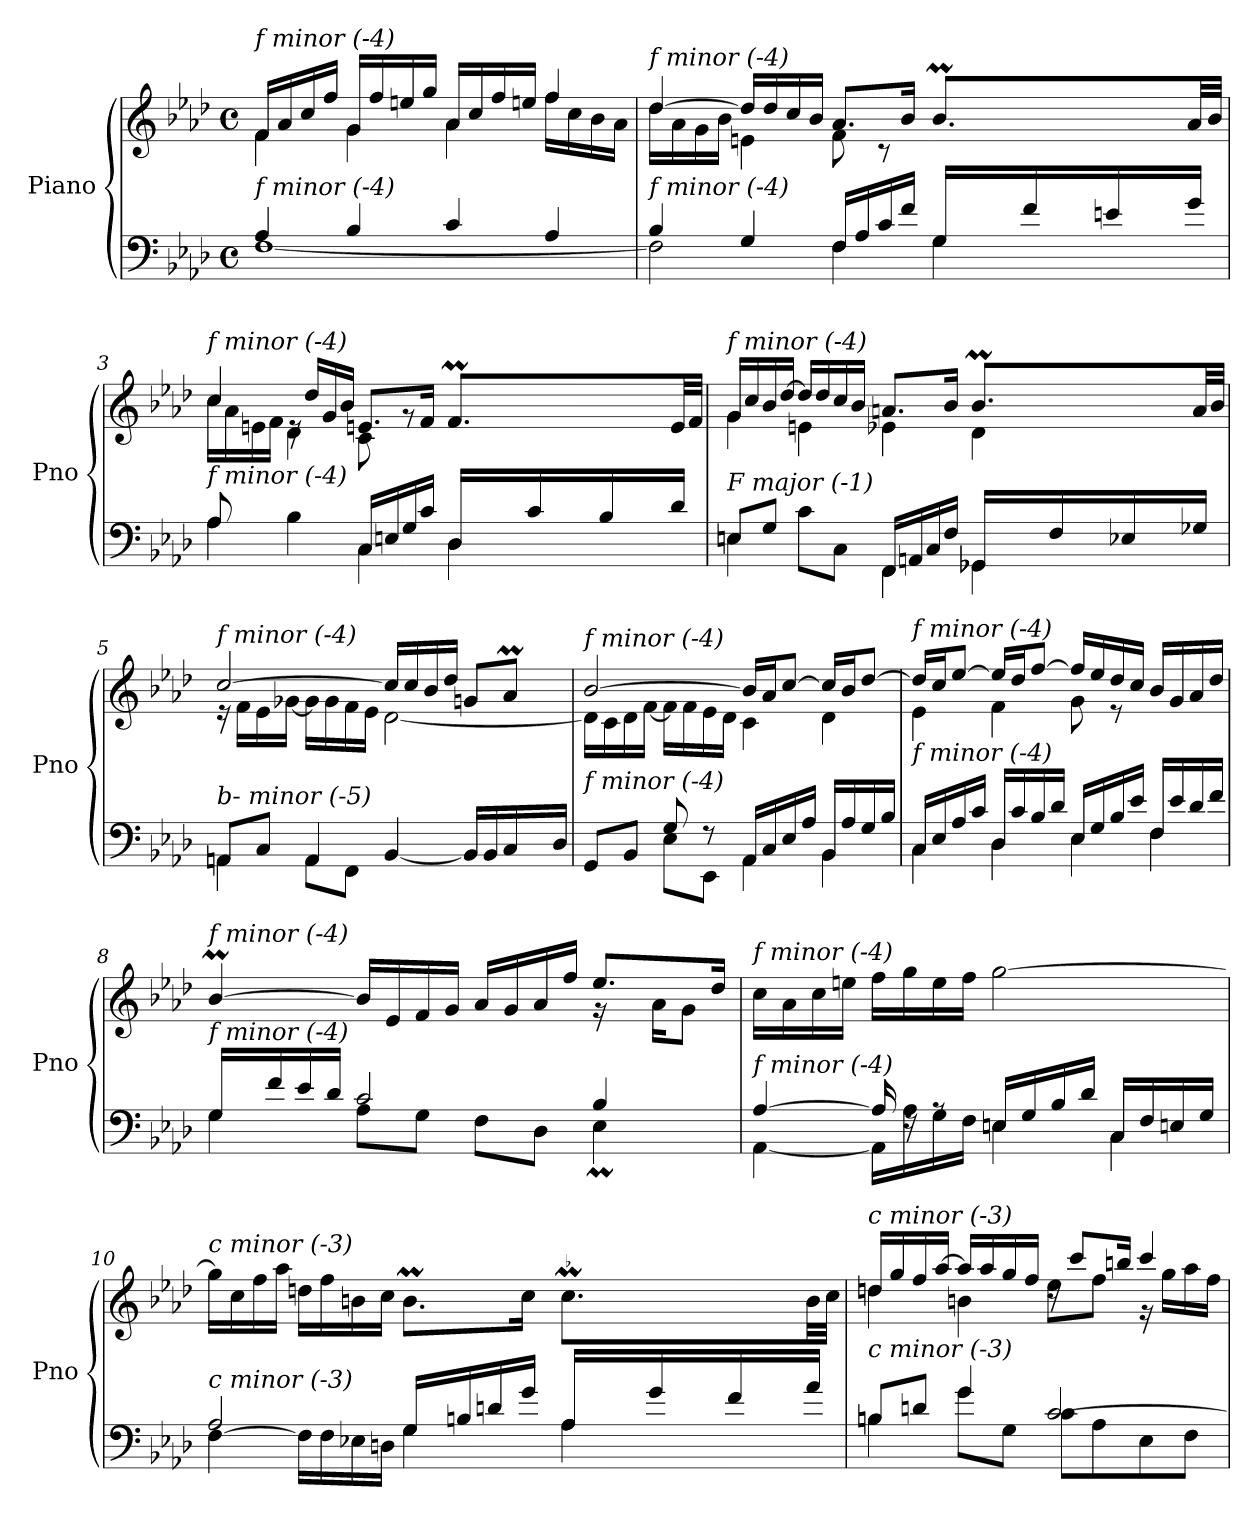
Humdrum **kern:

**kern	**kern
*part1	*part1
*staff2	*staff1
*I"Piano	*
*I'Pno	*
*clefF4	*clefG2
*k[b-e-a-d-]	*k[b-e-a-d-]
*M4/4	*M4/4
*met(c)	*met(c)
=1	=1
*^	*^
!	!	!LO:TX:i:t=f minor (-4)	!
!LO:TX:i:t=f minor (-4)	!	!	!
4A-/	[1F	16f/LL	4f\
.	.	16a-/	.
.	.	16cc/	.
.	.	16ff/JJ	.
4B-/	.	16g/LL	4g\
.	.	16ff/	.
.	.	16een/	.
.	.	16gg/JJ	.
4c/	.	16a-/LL	4a-\
.	.	16cc/	.
.	.	16ff/	.
.	.	16een/JJ	.
4A-/	.	4ff/	16ff\LL
.	.	.	16cc\
.	.	.	16b-\
.	.	.	16a-\JJ
=2	=2	=2	=2
*	*^	*	*
!	!	!	!LO:TX:i:t=f minor (-4)	!
!LO:TX:i:t=f minor (-4)	!	!	!	!
2...ryy	4B-/	2F\]	[4dd-/	16dd-\LL
.	.	.	.	16a-\
.	.	.	.	16g\
.	.	.	.	16b-\JJ
.	4G/	.	16dd-/LL]	4en\
.	.	.	16dd-/	.
.	.	.	16cc/	.
.	.	.	16b-/JJ	.
.	16F/LL	4F\	8.a-/L	8f\
.	16A-/	.	.	.
.	16c/	.	.	8r
.	16f/JJ	.	16b-/Jk	.
.	16G/LL	4G\	8.b-M/L	64ccyy
.	.	.	.	64b-yy
.	.	.	.	64ccyy
.	.	.	.	64b-yy
.	16f/	.	.	64ccyy
.	.	.	.	64b-yy
.	.	.	.	64ccyy
.	.	.	.	64b-yy
.	16en/	.	.	64ccyy
.	.	.	.	64b-yy
.	.	.	.	64ccyy
.	.	.	.	64b-yy
16ryy	16g/JJ	.	32a-/LL	16ryy
.	.	.	32b-/JJJ	.
!!LO:LB:g=z
=3	=3	=3	=3	=3
*	*	*	*	*^
!	!	!	!LO:TX:i:t=f minor (-4)	!	!
!LO:TX:i:t=f minor (-4)	!	!	!	!	!
2...ryy	4A-\	8A-/	4cc/	16cc\LL	8ryy
.	.	.	.	16a-\	.
.	.	4.ryy	.	16en\	4.ryy
.	.	.	.	16f\JJ	.
.	4B-\	.	16re	4d-\	.
.	.	.	16dd-/LL	.	.
.	.	.	16g/	.	.
.	.	.	16b-/JJ	.	.
.	16C/LL	4C\	8.en/L	8c\	2ryy
.	16En/	.	.	.	.
.	16G/	.	.	8rg	.
.	16c/JJ	.	16f/Jk	.	.
.	16D-/LL	4D-\	8.fM/L	64gyy	.
.	.	.	.	64fyy	.
.	.	.	.	64gyy	.
.	.	.	.	64fyy	.
.	16c/	.	.	64gyy	.
.	.	.	.	64fyy	.
.	.	.	.	64gyy	.
.	.	.	.	64fyy	.
.	16B-/	.	.	64gyy	.
.	.	.	.	64fyy	.
.	.	.	.	64gyy	.
.	.	.	.	64fyy	.
16ryy	16d-/JJ	.	32e/LL	16ryy	.
.	.	.	32f/JJJ	.	.
!!LO:LB:g=z
=4	=4	=4	=4	=4	=4
*	*	*	*	*	*^
!	!	!	!LO:TX:i:t=f minor (-4)	!	!	!
!LO:TX:i:t=F major (-1)	!	!	!	!	!	!
2.ryy	8En/L	4En\	16g/LL	4g\	2.ryy	4ryy
.	.	.	16cc/	.	.	.
.	8G/J	.	16b-/	.	.	.
.	.	.	[16dd-/JJ	.	.	.
.	8c\L	4ryy	16dd-/LL]	4en\	.	4ryy
.	.	.	16dd-/	.	.	.
.	8C\J	.	16cc/	.	.	.
.	.	.	16b-/JJ	.	.	.
.	16FF/LL	4FF\	8.an/L	4e-X\	.	2ryy
.	16AAn/	.	.	.	.	.
.	16C/	.	.	.	.	.
.	16F/JJ	.	16b-/Jk	.	.	.
8.ryy	16GG-X/LL	4GG-X\	8.b-M/L	4d-\	64ccyy	.
.	.	.	.	.	64b-yy	.
.	.	.	.	.	64ccyy	.
.	.	.	.	.	64b-yy	.
.	16F/	.	.	.	64ccyy	.
.	.	.	.	.	64b-yy	.
.	.	.	.	.	64ccyy	.
.	.	.	.	.	64b-yy	.
.	16E-X/	.	.	.	64ccyy	.
.	.	.	.	.	64b-yy	.
.	.	.	.	.	64ccyy	.
.	.	.	.	.	64b-yy	.
16ryy	16G-X/JJ	.	32a/LL	.	16ryy	.
.	.	.	32b-/JJJ	.	.	.
!!LO:LB:g=z	!!	!!	!!
=5	=5	=5	=5	=5	=5	=5
!	!	!	!LO:TX:i:t=f minor (-4)	!	!	!
!LO:TX:i:t=b- minor (-5)	!	!	!	!	!	!
2ryy	8AAn/L	4AAn\	[2cc/	16r	2ryy	2ryy
.	.	.	.	16f\LL	.	.
.	8C/J	.	.	16e-\	.	.
.	.	.	.	[16g-X\JJ	.	.
.	4AA/	8AA\L	.	16g-\LL]	.	.
.	.	.	.	16g-\	.	.
.	.	8FF\J	.	16f\	.	.
.	.	.	.	16e-\JJ	.	.
4ryy	[4BB-/	2ryy	16cc/LL]	[2d-\	4ryy	2ryy
.	.	.	16cc/	.	.	.
.	.	.	16b-/	.	.	.
.	.	.	16dd-/JJ	.	.	.
8ryy	16BB-/LL]	.	8gn/L	.	8ryy	.
.	16BB-/	.	.	.	.	.
64ryy	16C/	.	8a-M/J	.	64ryy	.
16..ryy	.	.	.	.	64b-yy	.
.	.	.	.	.	16.a-yy	.
.	16D-/JJ	.	.	.	.	.
*	*v	*v	*	*	*	*
*	*	*	*	*v	*v
=6	=6	=6	=6	=6
!	!	!LO:TX:i:t=f minor (-4)	!	!
!LO:TX:i:t=f minor (-4)	!	!	!	!
8GG/L	4ryy	[2b-/	16d-\LL]	4ryy
.	.	.	16c\	.
8BB-/J	.	.	16d-\	.
.	.	.	[16f\JJ	.
8G/	8E-\L	.	16f\LL]	2.ryy
.	.	.	16f\	.
8r	8EE-\J	.	16e-\	.
.	.	.	16d-\JJ	.
16AA-/LL	4AA-\	16b-/LL]	4c\	.
16C/	.	16a-/J	.	.
16E-/	.	[8cc/J	.	.
16A-/JJ	.	.	.	.
16BB-/LL	4BB-\	16cc/LL]	4d-\	.
16A-/	.	16b-/J	.	.
16G/	.	[8dd-/J	.	.
16B-/JJ	.	.	.	.
*	*	*	*v	*v
!!LO:LB:g=z
=7	=7	=7	=7
*	*^	*	*
!	!	!	!LO:TX:i:t=f minor (-4)	!
!LO:TX:i:t=f minor (-4)	!	!	!	!
2.ryy	16C/LL	4C\	16dd-/LL]	4e-\
.	16E-/	.	16cc/J	.
.	16A-/	.	[8ee-/J	.
.	16c/JJ	.	.	.
.	16D-/LL	4D-\	16ee-/LL]	4f\
.	16c/	.	16dd-/J	.
.	16B-/	.	[8ff/J	.
.	16d-/JJ	.	.	.
.	16E-/LL	4E-\	16ff/LL]	8g\
.	16G/	.	16ee-/	.
.	16B-/	.	16dd-/	8r
.	16e-/JJ	.	16cc/JJ	.
4ryy	16F/LL	4F\	16b-/LL	4ryy
.	16e-/	.	16g/	.
.	16d-/	.	16a-/	.
.	16f/JJ	.	16dd-/JJ	.
!!LO:PB:g=z
=8	=8	=8	=8	=8
*	*	*^	*	*^
!	!	!	!	!LO:TX:i:t=f minor (-4)	!	!
!LO:TX:i:t=f minor (-4)	!	!	!	!	!	!
64ryy	16G/LL	4G\	2ryy	[4b-M/	64ryy	2ryy
8...ryy	.	.	.	.	64ccyy	.
.	.	.	.	.	8..b-yy	.
.	16f/	.	.	.	.	.
.	16e-/	.	.	.	.	.
.	16d-/JJ	.	.	.	.	.
2ryy	2c/	8A-\L	.	16b-/LL]	2ryy	.
.	.	.	.	16e-/	.	.
.	.	8G\J	.	16f/	.	.
.	.	.	.	16g/JJ	.	.
.	.	8F\L	4ryy	16a-/LL	.	4ryy
.	.	.	.	16g/	.	.
.	.	8D-\J	.	16a-/	.	.
.	.	.	.	16ff/JJ	.	.
4ryy	4B-M/	4E-\	64ryy	8.ee-/L	16r	64ryy
.	.	.	64cyy	.	.	8...ryy
.	.	.	8..B-yy	.	.	.
.	.	.	.	.	16a-\KL	.
.	.	.	.	.	8g\J	.
.	.	.	.	16dd-/Jk	.	.
*	*v	*v	*v	*	*	*
*	*	*v	*v	*v
=9	=9	=9
!	!	!LO:TX:i:t=f minor (-4)
!LO:TX:i:t=f minor (-4)	!	!
[4A-/	[4AA-\	16cc\LL
.	.	16a-\
.	.	16cc\
.	.	16een\JJ
16A-/]	16AA-\LL]	16ff\LL
16rF	16A-\	16gg\
8rA	16G\	16ee\
.	16F\JJ	16ff\JJ
16En/LL	4En\	[2gg\
16G/	.	.
16B-/	.	.
16d-/JJ	.	.
16C/LL	4C\	.
16F/	.	.
16En/	.	.
16G/JJ	.	.
!!LO:LB:g=z
=10	=10	=10
*	*^	*^
!	!	!	!LO:TX:i:t=c minor (-3)	!
!LO:TX:i:t=c minor (-3)	!	!	!	!
2ryy	2A-/	[4F\	16gg\LL]	2ryy
.	.	.	16cc\	.
.	.	.	16ff\	.
.	.	.	16aa-\JJ	.
.	.	16F\LL]	16ddn\LL	.
.	.	16F\	16ff\	.
.	.	16E-X\	16bn\	.
.	.	16Dn\JJ	16cc\JJ	.
64ryy	16G/LL	4G\	8.bm\L	64ryy
8ryy	.	.	.	64ccyy
.	.	.	.	8byy
.	16Bn/	.	.	.
.	16dn/	.	.	.
64ryy	.	.	.	.
16.ryy	.	.	.	16.ryy
.	16g/JJ	.	16cc\Jk	.
8.ryy	16A-/LL	4A-\	8.ccm\L	64ddyy
.	.	.	.	64ccyy
.	.	.	.	64ddyy
.	.	.	.	64ccyy
.	16g/	.	.	64ddyy
.	.	.	.	64ccyy
.	.	.	.	64ddyy
.	.	.	.	64ccyy
.	16f/	.	.	64ddyy
.	.	.	.	64ccyy
.	.	.	.	64ddyy
.	.	.	.	64ccyy
16ryy	16a-/JJ	.	32b\LL	16ryy
.	.	.	32cc\JJJ	.
*	*v	*v	*	*
=11	=11	=11	=11
!	!	!LO:TX:i:t=c minor (-3)	!
!LO:TX:i:t=c minor (-3)	!	!	!
8Bn/L	4Bn\	16ddn/LL	4ddn\
.	.	16gg/	.
8dn/J	.	16ff/	.
.	.	[16aa-/JJ	.
4g/	8g\L	16aa-/LL]	4bn\
.	.	16aa-/	.
.	8G\J	16gg/	.
.	.	16ff/JJ	.
[2c/	8c\L	16rdd	8ee-\L
.	.	8ccc/L	.
.	8A-\	.	8ff\J
.	.	16bbn/Jk	.
.	8E-\	4ccc/	16r
.	.	.	16gg\LL
.	8F\J	.	16aa-\
.	.	.	16ff\JJ
*v	*v	*	*
*	*v	*v
=	=
*-	*-
